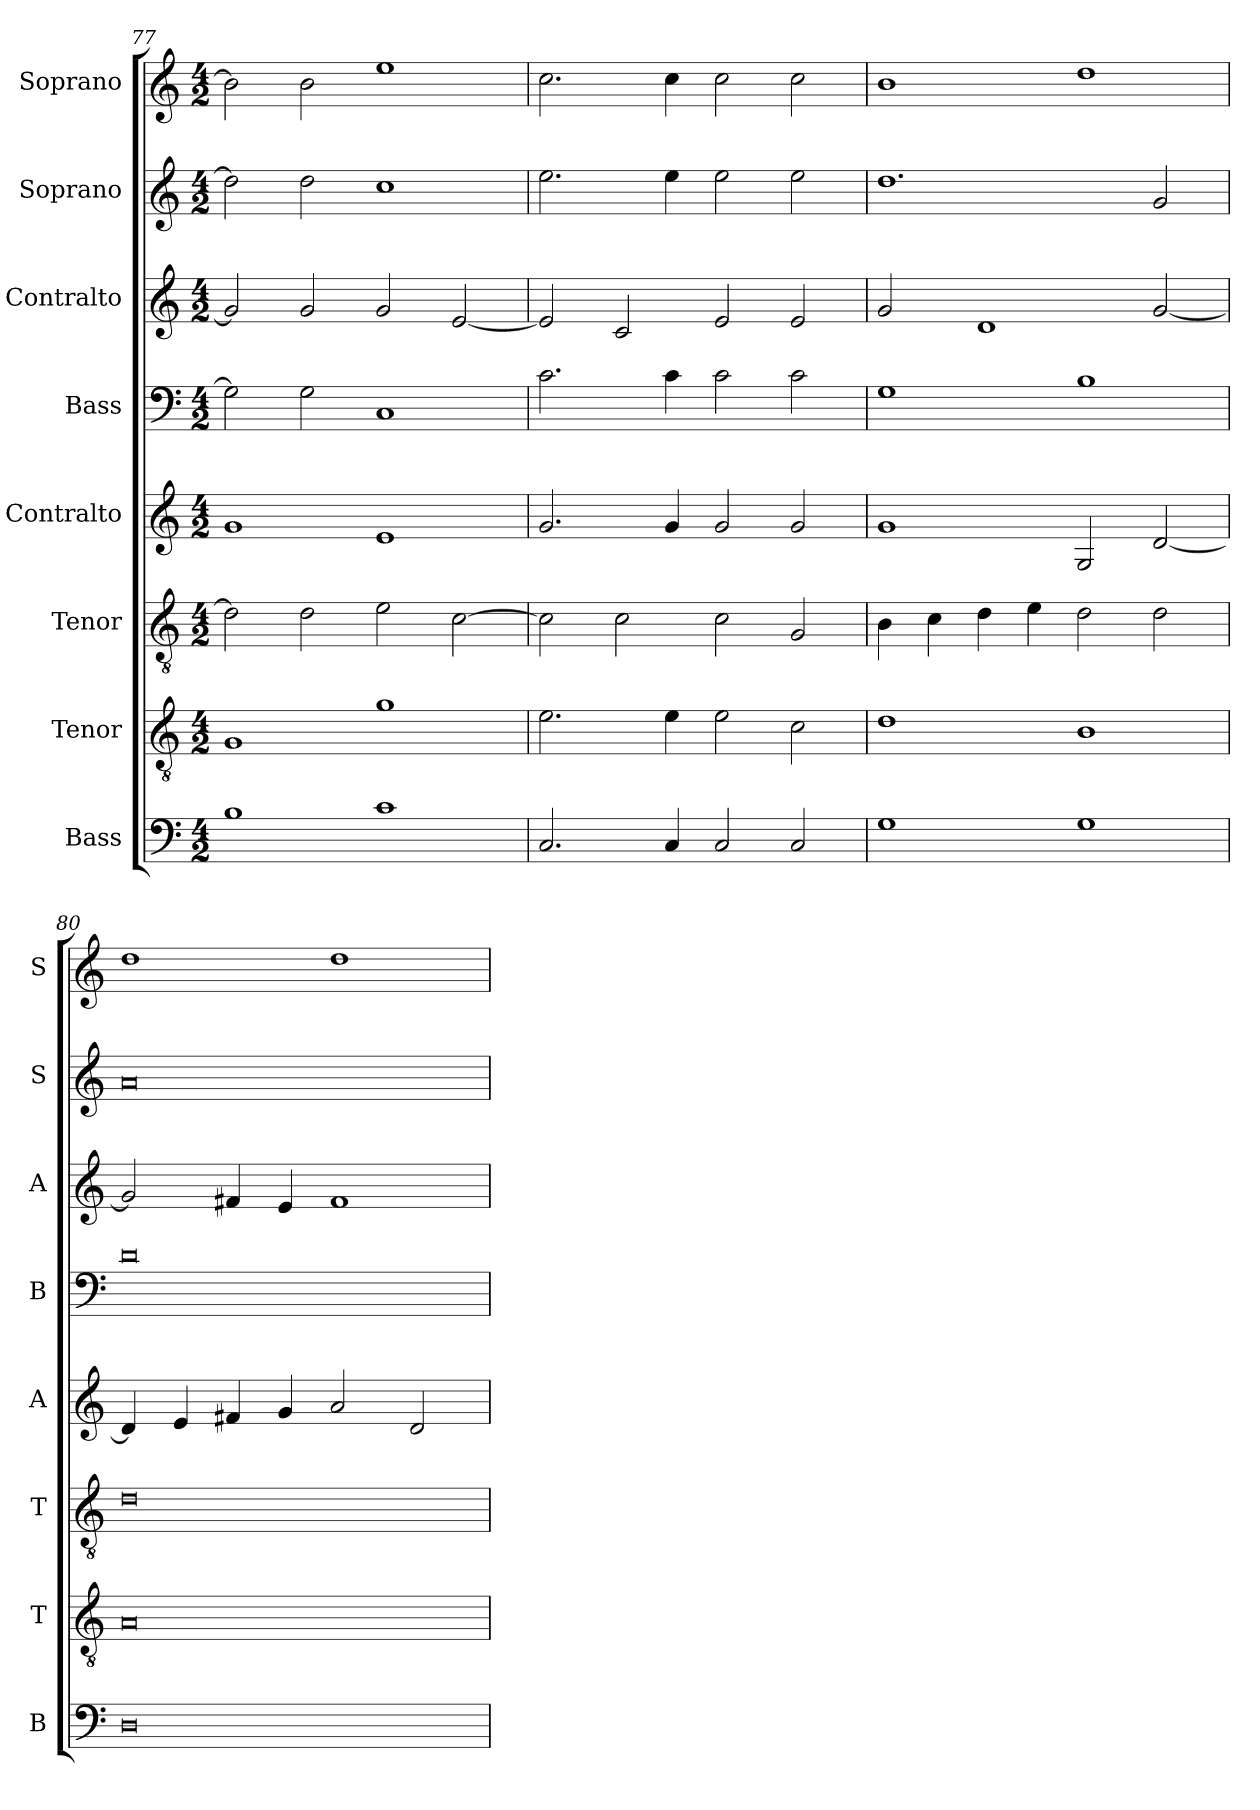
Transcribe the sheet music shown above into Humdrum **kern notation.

**kern	**kern	**kern	**kern	**kern	**kern	**kern	**kern
*part8	*part7	*part6	*part5	*part4	*part3	*part2	*part1
*staff8	*staff7	*staff6	*staff5	*staff4	*staff3	*staff2	*staff1
*I"Bass	*I"Tenor	*I"Tenor	*I"Contralto	*I"Bass	*I"Contralto	*I"Soprano	*I"Soprano
*I'B	*I'T	*I'T	*I'A	*I'B	*I'A	*I'S	*I'S
*clefF4	*clefGv2	*clefGv2	*clefG2	*clefF4	*clefG2	*clefG2	*clefG2
*k[]	*k[]	*k[]	*k[]	*k[]	*k[]	*k[]	*k[]
*G:mix	*G:mix	*G:mix	*G:mix	*G:mix	*G:mix	*G:mix	*G:mix
*M4/2	*M4/2	*M4/2	*M4/2	*M4/2	*M4/2	*M4/2	*M4/2
=77	=77	=77	=77	=77	=77	=77	=77
1B	1G	2d]	1g	2G]	2g]	2dd]	2b]
.	.	2d	.	2G	2g	2dd	2b
1c	1g	2e	1e	1C	2g	1cc	1ee
.	.	[2c	.	.	[2e	.	.
=78	=78	=78	=78	=78	=78	=78	=78
2.C	2.e	2c]	2.g	2.c	2e]	2.ee	2.cc
.	.	2c	.	.	2c	.	.
4C	4e	.	4g	4c	.	4ee	4cc
2C	2e	2c	2g	2c	2e	2ee	2cc
2C	2c	2G	2g	2c	2e	2ee	2cc
=79	=79	=79	=79	=79	=79	=79	=79
1G	1d	4B	1g	1G	2g	1.dd	1b
.	.	4c	.	.	.	.	.
.	.	4d	.	.	1d	.	.
.	.	4e	.	.	.	.	.
1G	1B	2d	2G	1B	.	.	1dd
.	.	2d	[2d	.	[2g	2g	.
=80	=80	=80	=80	=80	=80	=80	=80
0D	0A	0d	4d]	0d	2g]	0a	1dd
.	.	.	4e	.	.	.	.
.	.	.	4f#X	.	4f#X	.	.
.	.	.	4g	.	4e	.	.
.	.	.	2a	.	1f#	.	1dd
.	.	.	2d	.	.	.	.
=	=	=	=	=	=	=	=
*-	*-	*-	*-	*-	*-	*-	*-
